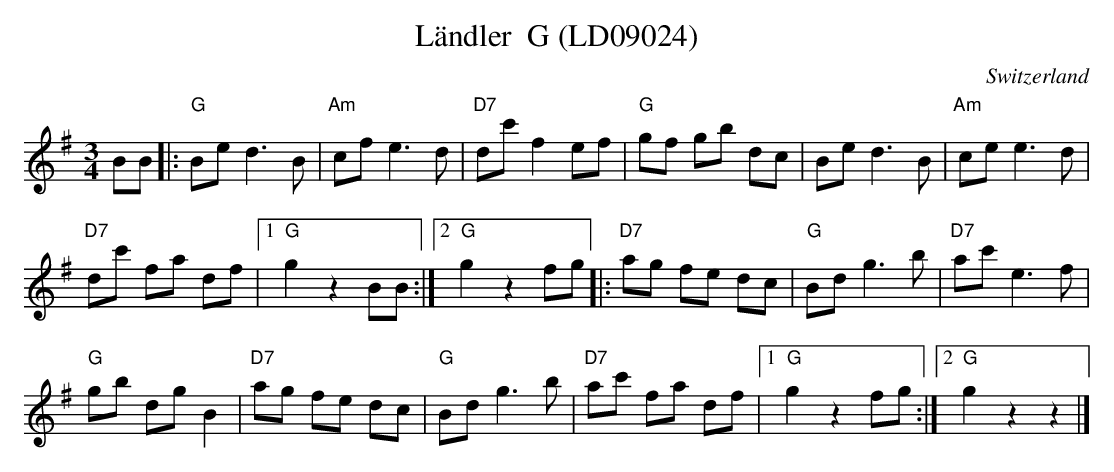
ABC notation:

X:1
T: L\"andler  G (LD09024)
M:3/4
L:1/8
K:G %%MIDI gchordon
BB |: "G"Be d3B |  "Am"cf e3d | "D7"dc' f2 ef | "G"gf gb dc | Bed3B | "Am"ce e3d |
"D7"dc' fa df |1 "G"g2z2BB :|2 "G"g2z2fg |: "D7"ag fe dc | "G"Bd g3b | "D7"ac' e3f |
"G"gb dgB2 | "D7"ag fe dc | "G"Bdg3b | "D7"ac' fa df |1 "G"g2z2fg :|2 "G"g2z2z2 |]
